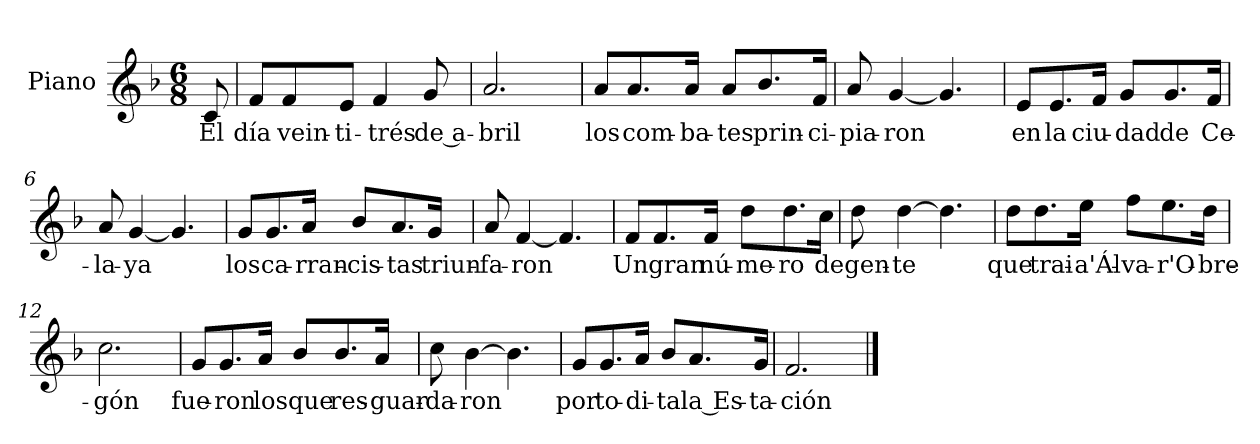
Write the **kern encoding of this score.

**kern	**text
*part1	*part1
*staff1	*staff1
*I"Piano	*
*I'Pno.	*
*clefG2	*
*k[b-]	*
*F:	*
*M6/8	*
=	=
8c/	El
=1	=1
8f/L	día
8f/	vein-
8e/J	-ti-
4f/	-trés
8g/	de a-
=2	=2
2.a/	-bril
=3	=3
8a/L	los
8.a/	com-
16a/Jk	-ba-
8a/L	-tes
8.b-/	prin-
16f/Jk	-ci-
=4	=4
8a/	-pia-
[4g/	-ron
4.g/]	.
=5	=5
8e/L	en
8.e/	la
16f/Jk	ciu-
8g/L	-dad
8.g/	de
16f/Jk	Ce-
=6	=6
8a/	-la-
[4g/	-ya
4.g/]	.
=7	=7
8g/L	los
8.g/	ca-
16a/Jk	-rran-
8b-/L	-cis-
8.a/	-tas
16g/Jk	triun-
=8	=8
8a/	-fa-
[4f/	-ron
4.f/]	.
=9	=9
8f/L	Un
8.f/	gran
16f/Jk	nú-
8dd\L	-me-
8.dd\	-ro
16cc\Jk	de
=10	=10
8dd\	gen-
[4dd\	-te
4.dd\]	.
=11	=11
8dd\L	que
8.dd\	trai-
16ee\Jk	-a'Ál-
8ff\L	-va-
8.ee\	-r'O-
16dd\Jk	-bre-
=12	=12
2.cc\	-gón
=13	=13
8g/L	fue-
8.g/	-ron
16a/Jk	los
8b-/L	que
8.b-/	res-
16a/Jk	-guar-
=14	=14
8cc\	-da-
[4b-\	-ron
4.b-\]	.
=15	=15
8g/L	por
8.g/	to-
16a/Jk	-di-
8b-/L	-ta
8.a/	la Es-
16g/Jk	-ta-
=16	=16
2.f/	-ción
==	==
*-	*-
